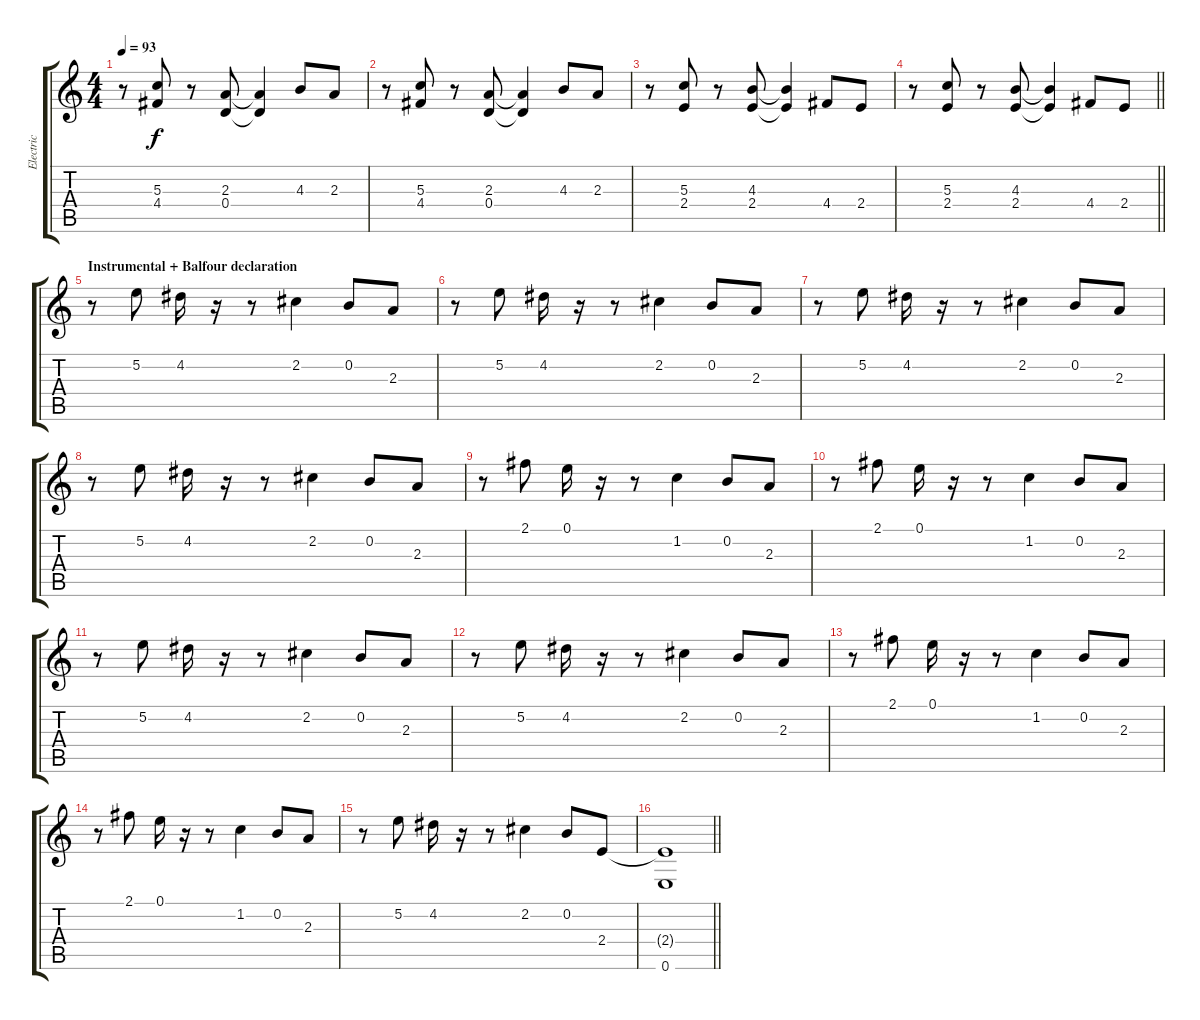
\track ("Electric" "Electric") {instrument overdrivenguitar}
\staff {score tabs}
\tuning (E4 B3 G3 D3 A2 E2) {hide}
\ts (4 4)
\tempo 93
\clef g2
\ks c
r.8{dy f} (5.3 4.4).8 r.8 (2.3 0.4).8 (2.3{t} 0.4{t}).4 4.3.8 2.3.8 |
r.8 (5.3 4.4).8 r.8 (2.3 0.4).8 (2.3{t} 0.4{t}).4 4.3.8 2.3.8 |
r.8 (5.3 2.4).8 r.8 (4.3 2.4).8 (4.3{t} 2.4{t}).4 4.4.8 2.4.8 |
\barLineRight lightlight
r.8 (5.3 2.4).8 r.8 (4.3 2.4).8 (4.3{t} 2.4{t}).4 4.4.8 2.4.8 |
\section ("" "Instrumental + Balfour declaration")
r.8 5.2.8 4.2.16 r.16 r.8 2.2.4 0.2.8 2.3.8 |
r.8 5.2.8 4.2.16 r.16 r.8 2.2.4 0.2.8 2.3.8 |
r.8 5.2.8 4.2.16 r.16 r.8 2.2.4 0.2.8 2.3.8 |
r.8 5.2.8 4.2.16 r.16 r.8 2.2.4 0.2.8 2.3.8 |
r.8 2.1.8 0.1.16 r.16 r.8 1.2.4 0.2.8 2.3.8 |
r.8 2.1.8 0.1.16 r.16 r.8 1.2.4 0.2.8 2.3.8 |
r.8 5.2.8 4.2.16 r.16 r.8 2.2.4 0.2.8 2.3.8 |
r.8 5.2.8 4.2.16 r.16 r.8 2.2.4 0.2.8 2.3.8 |
r.8 2.1.8 0.1.16 r.16 r.8 1.2.4 0.2.8 2.3.8 |
r.8 2.1.8 0.1.16 r.16 r.8 1.2.4 0.2.8 2.3.8 |
r.8 5.2.8 4.2.16 r.16 r.8 2.2.4 0.2.8 2.4.8 |
\barLineRight lightlight
(2.4{t} 0.6).1
